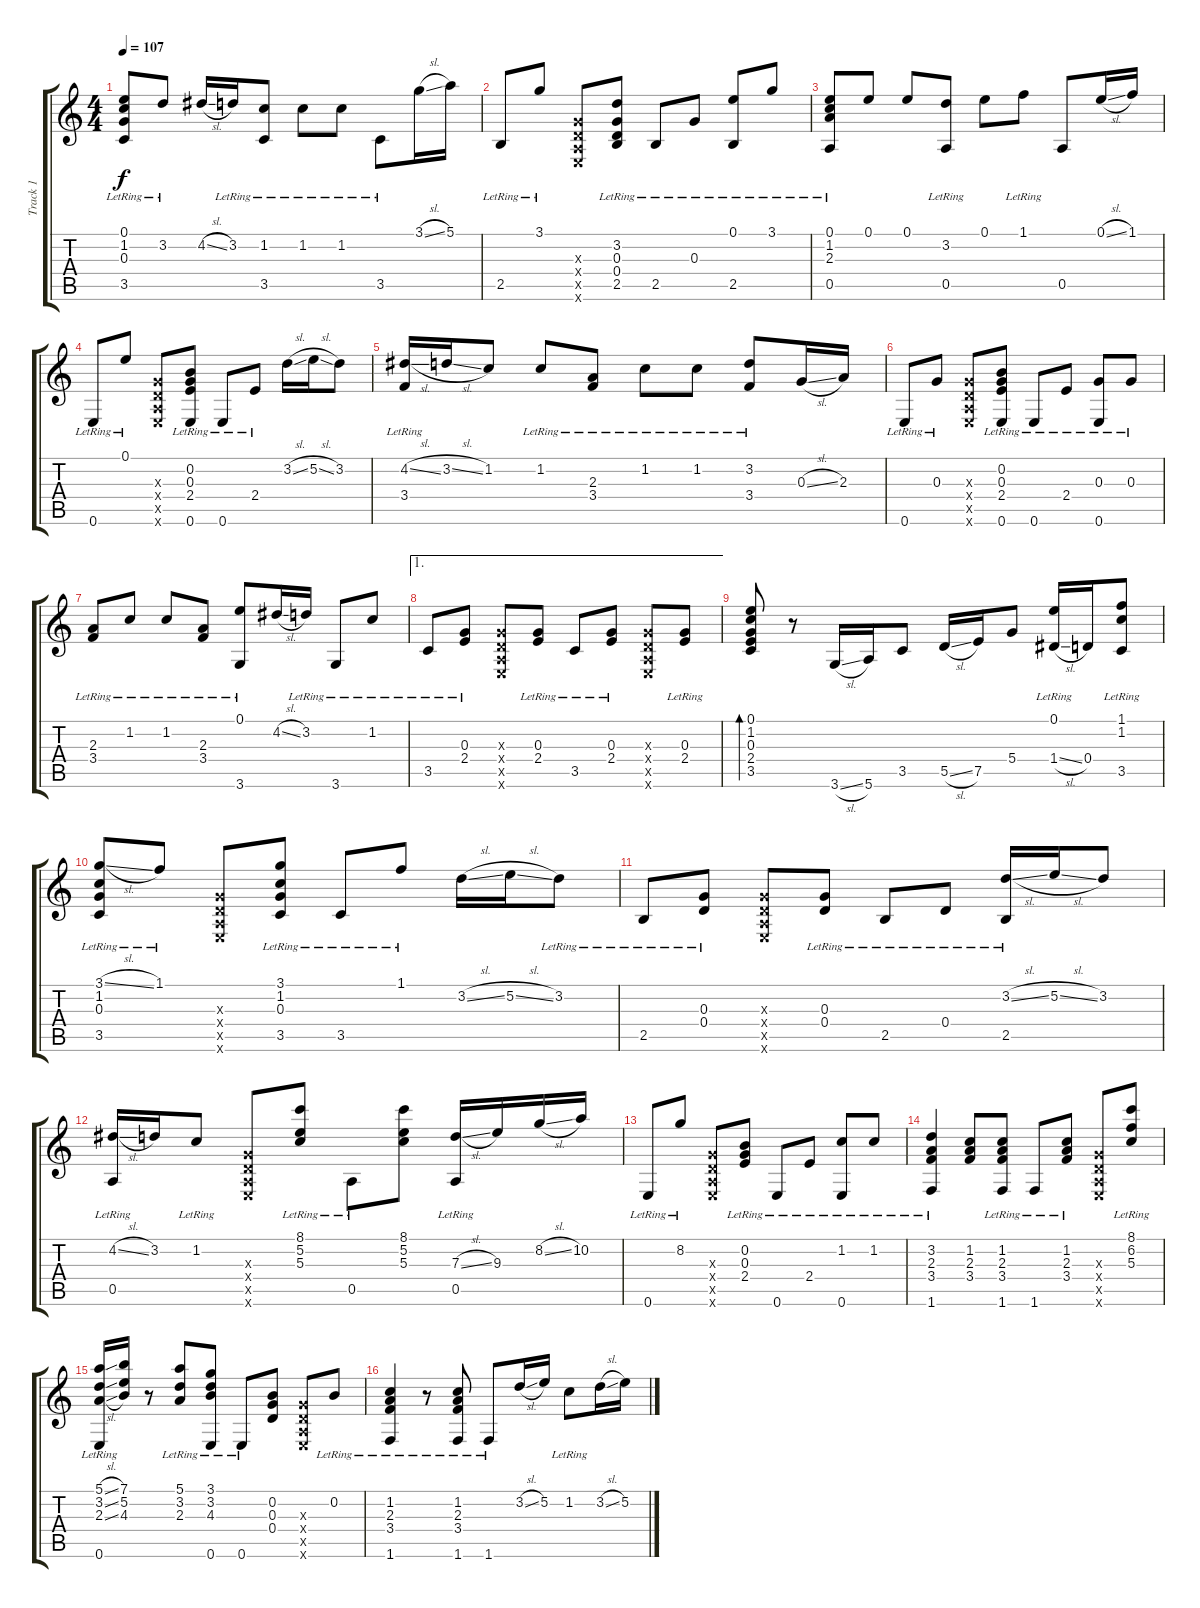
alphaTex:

\track ("Track 1" "Track 1") {instrument acousticguitarnylon}
\staff {score tabs}
\tuning (E4 B3 G3 D3 A2 E2) {hide}
\ts (4 4)
\tempo 107
\clef g2
\ks c
(0.1{lr} 1.2{lr} 0.3{lr} 3.5{lr}).8{dy f} 3.2{lr}.8 4.2{sl}.16 3.2{lr}.16 (1.2{lr} 3.5{lr}).8 1.2{lr}.8 1.2{lr}.8 3.5{lr}.8 3.1{sl}.16 5.1.16 |
2.5{lr}.8 3.1{lr}.8 (0.3{x} 0.4{x} 0.5{x} 0.6{x}).8 (3.2{lr} 0.3{lr} 0.4{lr} 2.5{lr}).8 2.5{lr}.8 0.3{lr}.8 (0.1{lr} 2.5{lr}).8 3.1{lr}.8 |
(0.1 1.2{lr} 2.3{lr} 0.5{lr}).8 0.1.8 0.1.8 (3.2 0.5{lr}).8 0.1.8 1.1{lr}.8 0.5.8 0.1{sl}.16 1.1.16 |
0.6{lr}.8 0.1{lr}.8 (0.3{x} 0.4{x} 0.5{x} 0.6{x}).8 (0.2{lr} 0.3{lr} 2.4{lr} 0.6{lr}).8 0.6{lr}.8 2.4{lr}.8 3.2{sl}.16 5.2{sl}.16 3.2.8 |
(4.2{sl} 3.4{lr}).16 3.2{sl}.16 1.2.8 1.2{lr}.8 (2.3{lr} 3.4{lr}).8 1.2{lr}.8 1.2{lr}.8 (3.2{lr} 3.4{lr}).8 0.3{sl}.16 2.3.16 |
0.6{lr}.8 0.3{lr}.8 (0.3{x} 0.4{x} 0.5{x} 0.6{x}).8 (0.2{lr} 0.3{lr} 2.4{lr} 0.6{lr}).8 0.6{lr}.8 2.4{lr}.8 (0.3{lr} 0.6{lr}).8 0.3{lr}.8 |
(2.3{lr} 3.4{lr}).8 1.2{lr}.8 1.2{lr}.8 (2.3{lr} 3.4{lr}).8 (0.1{lr} 3.6{lr}).8 4.2{sl}.16 3.2{lr}.16 3.6{lr}.8 1.2{lr}.8 |
\ae 1
3.5{lr}.8 (0.3{lr} 2.4{lr}).8 (0.3{x} 0.4{x} 0.5{x} 0.6{x}).8 (0.3{lr} 2.4{lr}).8 3.5{lr}.8 (0.3{lr} 2.4{lr}).8 (0.3{x} 0.4{x} 0.5{x} 0.6{x}).8 (0.3{lr} 2.4{lr}).8 |
(0.1 1.2 0.3 2.4 3.5).8{bd 30} r.8 3.6{sl}.16 5.6.16 3.5.8 5.5{sl}.16 7.5.16 5.4.8 (0.1{lr} 1.4{sl}).16 0.4.16 (1.1{lr} 1.2{lr} 3.5).8 |
(3.1{sl} 1.2{lr} 0.3{lr} 3.5{lr}).8 1.1{lr}.8 (0.3{x} 0.4{x} 0.5{x} 0.6{x}).8 (3.1{lr} 1.2{lr} 0.3{lr} 3.5).8 3.5{lr}.8 1.1{lr}.8 3.2{sl}.16 5.2{sl}.16 3.2{lr}.8 |
2.5{lr}.8 (0.3{lr} 0.4{lr}).8 (0.3{x} 0.4{x} 0.5{x} 0.6{x}).8 (0.3{lr} 0.4{lr}).8 2.5{lr}.8 0.4{lr}.8 (3.2{sl} 2.5{lr}).16 5.2{sl}.16 3.2.8 |
(4.2{sl} 0.5{lr}).16 3.2.16 1.2{lr}.8 (0.3{x} 0.4{x} 0.5{x} 0.6{x}).8 (8.1{lr} 5.2{lr} 5.3{lr}).8 0.5{lr}.8 (8.1 5.2 5.3).8 (7.3{sl} 0.5{lr}).16 9.3.16 8.2{sl}.16 10.2.16 |
0.6{lr}.8 8.2{lr}.8 (0.3{x} 0.4{x} 0.5{x} 0.6{x}).8 (0.2{lr} 0.3{lr} 2.4{lr}).8 0.6{lr}.8 2.4{lr}.8 (1.2 0.6{lr}).8 1.2{lr}.8 |
(3.2{lr} 2.3{lr} 3.4{lr} 1.6{lr}).4 (1.2 2.3 3.4).8 (1.2{lr} 2.3{lr} 3.4{lr} 1.6{lr}).8 1.6{lr}.8 (1.2{lr} 2.3{lr} 3.4{lr}).8 (0.3{x} 0.4{x} 0.5{x} 0.6{x}).8 (8.1{lr} 6.2{lr} 5.3{lr}).8 |
(5.1{sl} 3.2{sl} 2.3{sl} 0.6{lr}).16 (7.1 5.2 4.3).16 r.8 (5.1{lr} 3.2{lr} 2.3{lr}).8 (3.1{lr} 3.2{lr} 4.3{lr} 0.6{lr}).8 0.6{lr}.8 (0.2 0.3 0.4).8 (0.3{x} 0.4{x} 0.5{x} 0.6{x}).8 0.2{lr}.8 |
(1.2{lr} 2.3{lr} 3.4{lr} 1.6{lr}).4 r.8 (1.2{lr} 2.3{lr} 3.4{lr} 1.6{lr}).8 1.6{lr}.8 3.2{sl}.16 5.2.16 1.2{lr}.8 3.2{sl}.16 5.2.16
